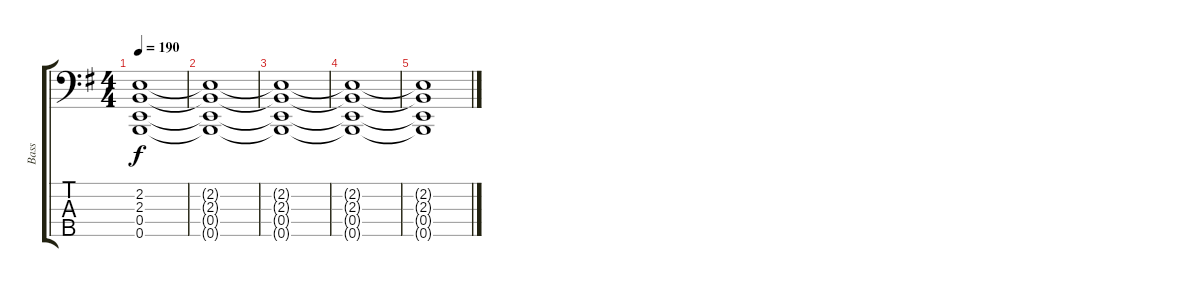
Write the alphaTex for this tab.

\track ("Bass" "Bass") {instrument electricbasspick}
\staff {score tabs}
\tuning (G2 D2 A1 E1 B0) {hide}
\ts (4 4)
\tempo 190
\clef f4
\ks eminor
(2.2 2.3 0.4 0.5).1{dy f} |
(2.2{t} 2.3{t} 0.4{t} 0.5{t}).1 |
(2.2{t} 2.3{t} 0.4{t} 0.5{t}).1 |
(2.2{t} 2.3{t} 0.4{t} 0.5{t}).1 |
(2.2{t} 2.3{t} 0.4{t} 0.5{t}).1
